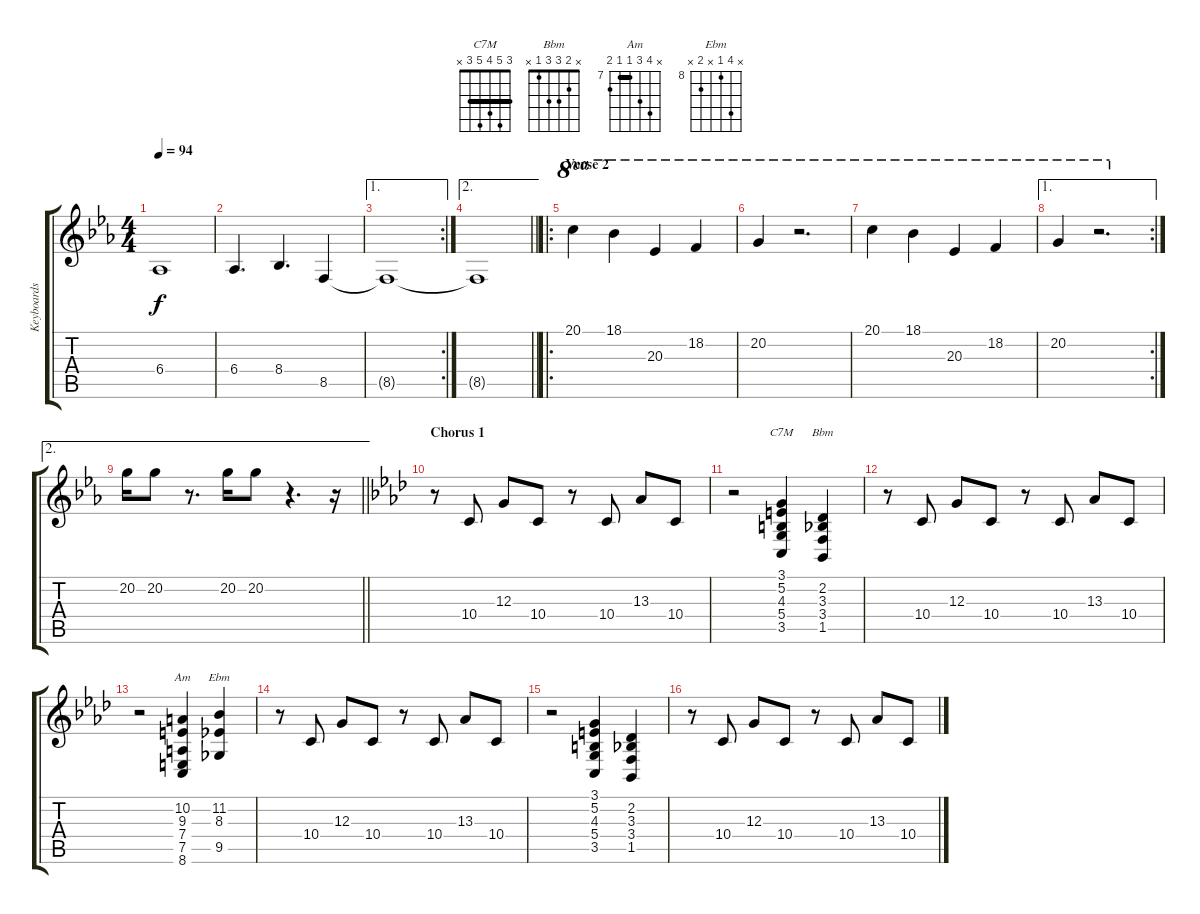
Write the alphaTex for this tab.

\track ("Keyboards" "Keyboards") {instrument fx1rain}
\staff {score tabs}
\tuning (E4 B3 G3 D3 A2 E2) {hide}
\chord ("C7M" 3 5 4 5 3 x) {barre 3}
\chord ("Bbm" x 2 3 3 1 x)
\chord ("Am" x 10 9 7 7 8) {firstfret 7 barre 7}
\chord ("Ebm" x 11 8 x 9 x) {firstfret 8}
\ts (4 4)
\tempo 94
\clef g2
\ks eb
6.4{t}.1{dy f} |
6.4.4{d} 8.4.4{d} 8.5.4 |
\ae 1
\rc 2
8.5{t}.1 |
\ae 2
\barLineRight lightlight
8.5{t}.1 |
\ro
\section ("" "Verse 2")
20.1.4{ot 8va} 18.1.4{ot 8va} 20.3.4{ot 8va} 18.2.4{ot 8va} |
20.2.4{ot 8va} r.2{d ot 8va} |
20.1.4{ot 8va} 18.1.4{ot 8va} 20.3.4{ot 8va} 18.2.4{ot 8va} |
\ae 1
\rc 2
20.2.4{ot 8va} r.2{d ot 8va} |
\ae 2
\barLineRight lightlight
20.2.16 20.2.8 r.8{d} 20.2.16 20.2.8 r.4{d} r.16 |
\section ("" "Chorus 1")
\ks ab
r.8 10.4.8 12.3.8 10.4.8 r.8 10.4.8 13.3.8 10.4.8 |
r.2 (3.1 5.2 4.3 5.4 3.5).4{ch "C7M"} (2.2 3.3 3.4 1.5).4{ch "Bbm"} |
r.8 10.4.8 12.3.8 10.4.8 r.8 10.4.8 13.3.8 10.4.8 |
r.2 (10.2 9.3 7.4 7.5 8.6).4{ch "Am"} (11.2 8.3 9.5).4{ch "Ebm"} |
r.8 10.4.8 12.3.8 10.4.8 r.8 10.4.8 13.3.8 10.4.8 |
r.2 (3.1 5.2 4.3 5.4 3.5).4 (2.2 3.3 3.4 1.5).4 |
r.8 10.4.8 12.3.8 10.4.8 r.8 10.4.8 13.3.8 10.4.8
